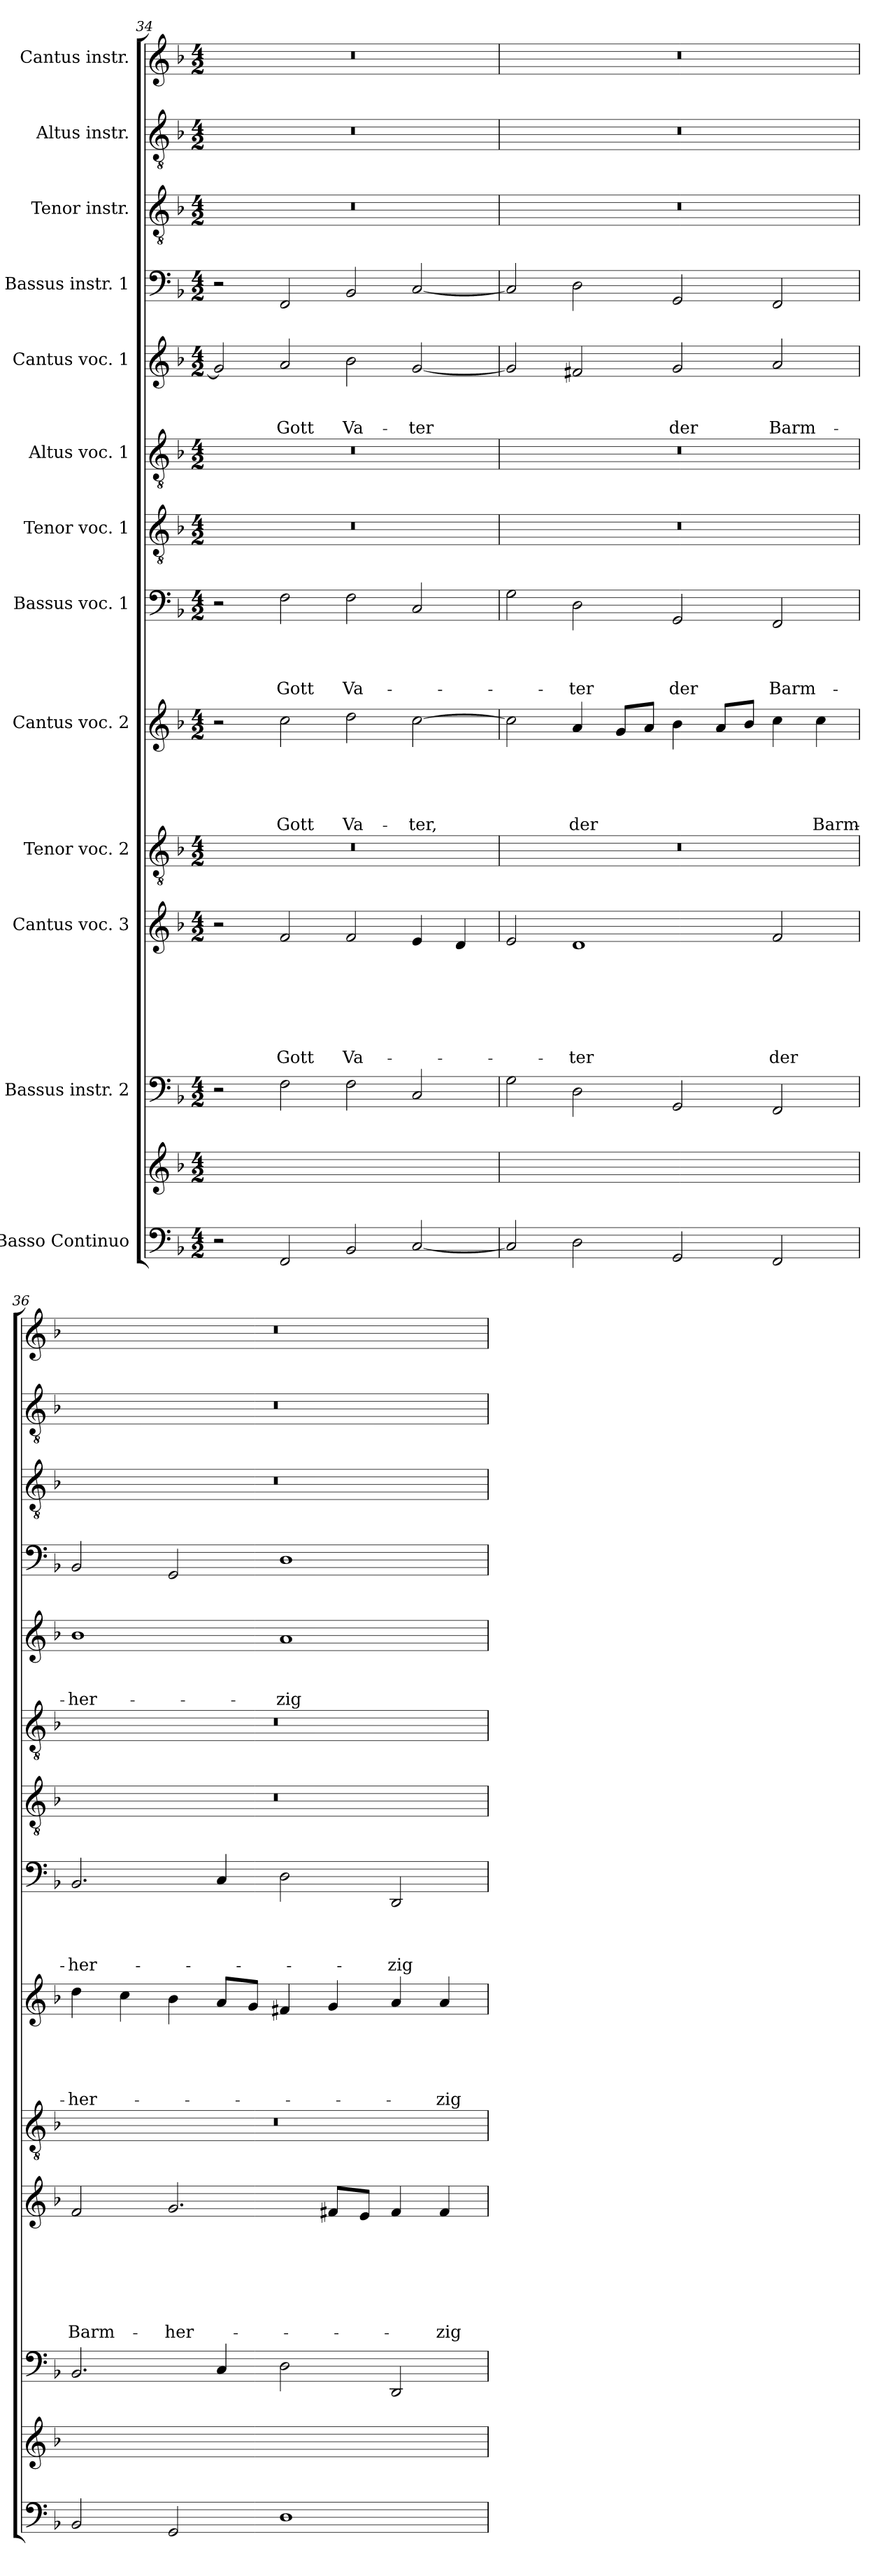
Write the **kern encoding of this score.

**kern	**kern	**kern	**kern	**text	**text	**text	**text	**text	**text	**text	**kern	**kern	**text	**text	**text	**text	**text	**kern	**text	**text	**text	**text	**kern	**kern	**kern	**text	**text	**text	**kern	**kern	**kern	**kern
*part14	*part13	*part12	*part11	*part11	*part11	*part11	*part11	*part11	*part11	*part11	*part10	*part9	*part9	*part9	*part9	*part9	*part9	*part8	*part8	*part8	*part8	*part8	*part7	*part6	*part5	*part5	*part5	*part5	*part4	*part3	*part2	*part1
*staff14	*staff13	*staff12	*staff11	*staff11	*staff11	*staff11	*staff11	*staff11	*staff11	*staff11	*staff10	*staff9	*staff9	*staff9	*staff9	*staff9	*staff9	*staff8	*staff8	*staff8	*staff8	*staff8	*staff7	*staff6	*staff5	*staff5	*staff5	*staff5	*staff4	*staff3	*staff2	*staff1
*I"Basso Continuo	*	*I"Bassus instr. 2	*I"Cantus voc. 3	*	*	*	*	*	*	*	*I"Tenor voc. 2	*I"Cantus voc. 2	*	*	*	*	*	*I"Bassus voc. 1	*	*	*	*	*I"Tenor voc. 1	*I"Altus voc. 1	*I"Cantus voc. 1	*	*	*	*I"Bassus instr. 1	*I"Tenor instr.	*I"Altus instr.	*I"Cantus instr.
*clefF4	*clefG2	*clefF4	*clefG2	*	*	*	*	*	*	*	*clefGv2	*clefG2	*	*	*	*	*	*clefF4	*	*	*	*	*clefGv2	*clefGv2	*clefG2	*	*	*	*clefF4	*clefGv2	*clefGv2	*clefG2
*k[b-]	*k[b-]	*k[b-]	*k[b-]	*	*	*	*	*	*	*	*k[b-]	*k[b-]	*	*	*	*	*	*k[b-]	*	*	*	*	*k[b-]	*k[b-]	*k[b-]	*	*	*	*k[b-]	*k[b-]	*k[b-]	*k[b-]
*F:	*F:	*F:	*F:	*	*	*	*	*	*	*	*F:	*F:	*	*	*	*	*	*F:	*	*	*	*	*F:	*F:	*F:	*	*	*	*F:	*F:	*F:	*F:
*M4/2	*M4/2	*M4/2	*M4/2	*	*	*	*	*	*	*	*M4/2	*M4/2	*	*	*	*	*	*M4/2	*	*	*	*	*M4/2	*M4/2	*M4/2	*	*	*	*M4/2	*M4/2	*M4/2	*M4/2
=34	=34	=34	=34	=34	=34	=34	=34	=34	=34	=34	=34	=34	=34	=34	=34	=34	=34	=34	=34	=34	=34	=34	=34	=34	=34	=34	=34	=34	=34	=34	=34	=34
2r	0ryy	2r	2r	.	.	.	.	.	.	.	0r	2r	.	.	.	.	.	2r	.	.	.	.	0r	0r	2g/]	.	.	.	2r	0r	0r	0r
!	!	!	!	!	!	!	!	!	!	!LO:LY:b	!	!	!	!	!	!	!LO:LY:b	!	!	!	!	!LO:LY:b	!	!	!	!	!	!LO:LY:b	!	!	!	!
2FF/	.	2F\	2f/	.	.	.	.	.	.	Gott	.	2cc\	.	.	.	.	Gott	2F\	.	.	.	Gott	.	.	2a/	.	.	Gott	2FF/	.	.	.
!	!	!	!	!	!	!	!	!	!	!LO:LY:b	!	!	!	!	!	!	!LO:LY:b	!	!	!	!	!LO:LY:b	!	!	!	!	!	!LO:LY:b	!	!	!	!
2BB-/	.	2F\	2f/	.	.	.	.	.	.	Va-	.	2dd\	.	.	.	.	Va-	2F\	.	.	.	Va-	.	.	2b-\	.	.	Va-	2BB-/	.	.	.
!	!	!	!	!	!	!	!	!	!	!	!	!	!	!	!	!	!LO:LY:b	!	!	!	!	!	!	!	!	!	!	!LO:LY:b	!	!	!	!
[2C/	.	2C/	4e/	.	.	.	.	.	.	.	.	[2cc\	.	.	.	.	-ter,	2C/	.	.	.	.	.	.	[2g/	.	.	-ter	[2C/	.	.	.
.	.	.	4d/	.	.	.	.	.	.	.	.	.	.	.	.	.	.	.	.	.	.	.	.	.	.	.	.	.	.	.	.	.
=35	=35	=35	=35	=35	=35	=35	=35	=35	=35	=35	=35	=35	=35	=35	=35	=35	=35	=35	=35	=35	=35	=35	=35	=35	=35	=35	=35	=35	=35	=35	=35	=35
2C/]	0ryy	2G\	2e/	.	.	.	.	.	.	.	0r	2cc\]	.	.	.	.	.	2G\	.	.	.	.	0r	0r	2g/]	.	.	.	2C/]	0r	0r	0r
!	!	!	!	!	!	!	!	!	!	!LO:LY:b	!	!	!	!	!	!	!LO:LY:b	!	!	!	!	!LO:LY:b	!	!	!	!	!	!	!	!	!	!
2D\	.	2D\	1d	.	.	.	.	.	.	-ter	.	4a/	.	.	.	.	der	2D\	.	.	.	-ter	.	.	2f#X/	.	.	.	2D\	.	.	.
.	.	.	.	.	.	.	.	.	.	.	.	8g/L	.	.	.	.	.	.	.	.	.	.	.	.	.	.	.	.	.	.	.	.
.	.	.	.	.	.	.	.	.	.	.	.	8a/J	.	.	.	.	.	.	.	.	.	.	.	.	.	.	.	.	.	.	.	.
!	!	!	!	!	!	!	!	!	!	!	!	!	!	!	!	!	!	!	!	!	!	!LO:LY:b	!	!	!	!	!	!LO:LY:b	!	!	!	!
2GG/	.	2GG/	.	.	.	.	.	.	.	.	.	4b-\	.	.	.	.	.	2GG/	.	.	.	der	.	.	2g/	.	.	der	2GG/	.	.	.
.	.	.	.	.	.	.	.	.	.	.	.	8a/L	.	.	.	.	.	.	.	.	.	.	.	.	.	.	.	.	.	.	.	.
.	.	.	.	.	.	.	.	.	.	.	.	8b-/J	.	.	.	.	.	.	.	.	.	.	.	.	.	.	.	.	.	.	.	.
!	!	!	!	!	!	!	!	!	!	!LO:LY:b	!	!	!	!	!	!	!	!	!	!	!	!LO:LY:b	!	!	!	!	!	!LO:LY:b	!	!	!	!
2FF/	.	2FF/	2f/	.	.	.	.	.	.	der	.	4cc\	.	.	.	.	.	2FF/	.	.	.	Barm-	.	.	2a/	.	.	Barm-	2FF/	.	.	.
!	!	!	!	!	!	!	!	!	!	!	!	!	!	!	!	!	!LO:LY:b	!	!	!	!	!	!	!	!	!	!	!	!	!	!	!
.	.	.	.	.	.	.	.	.	.	.	.	4cc\	.	.	.	.	Barm-	.	.	.	.	.	.	.	.	.	.	.	.	.	.	.
=36	=36	=36	=36	=36	=36	=36	=36	=36	=36	=36	=36	=36	=36	=36	=36	=36	=36	=36	=36	=36	=36	=36	=36	=36	=36	=36	=36	=36	=36	=36	=36	=36
!	!	!	!	!	!	!	!	!	!	!LO:LY:b	!	!	!	!	!	!	!LO:LY:b	!	!	!	!	!LO:LY:b	!	!	!	!	!	!LO:LY:b	!	!	!	!
2BB-/	0ryy	2.BB-/	2f/	.	.	.	.	.	.	Barm-	0r	4dd\	.	.	.	.	-her-	2.BB-/	.	.	.	-her-	0r	0r	1b-	.	.	-her-	2BB-/	0r	0r	0r
.	.	.	.	.	.	.	.	.	.	.	.	4cc\	.	.	.	.	.	.	.	.	.	.	.	.	.	.	.	.	.	.	.	.
!	!	!	!	!	!	!	!	!	!	!LO:LY:b	!	!	!	!	!	!	!	!	!	!	!	!	!	!	!	!	!	!	!	!	!	!
2GG/	.	.	2.g/	.	.	.	.	.	.	-her-	.	4b-\	.	.	.	.	.	.	.	.	.	.	.	.	.	.	.	.	2GG/	.	.	.
.	.	4C/	.	.	.	.	.	.	.	.	.	8a/L	.	.	.	.	.	4C/	.	.	.	.	.	.	.	.	.	.	.	.	.	.
.	.	.	.	.	.	.	.	.	.	.	.	8g/J	.	.	.	.	.	.	.	.	.	.	.	.	.	.	.	.	.	.	.	.
!	!	!	!	!	!	!	!	!	!	!	!	!	!	!	!	!	!	!	!	!	!	!	!	!	!	!	!	!LO:LY:b	!	!	!	!
1D	.	2D\	.	.	.	.	.	.	.	.	.	4f#X/	.	.	.	.	.	2D\	.	.	.	.	.	.	1a	.	.	-zig-	1D	.	.	.
.	.	.	8f#X/L	.	.	.	.	.	.	.	.	4g/	.	.	.	.	.	.	.	.	.	.	.	.	.	.	.	.	.	.	.	.
.	.	.	8e/J	.	.	.	.	.	.	.	.	.	.	.	.	.	.	.	.	.	.	.	.	.	.	.	.	.	.	.	.	.
!	!	!	!	!	!	!	!	!	!	!	!	!	!	!	!	!	!	!	!	!	!	!LO:LY:b	!	!	!	!	!	!	!	!	!	!
.	.	2DD/	4f#/	.	.	.	.	.	.	.	.	4a/	.	.	.	.	.	2DD/	.	.	.	-zig-	.	.	.	.	.	.	.	.	.	.
!	!	!	!	!	!	!	!	!	!	!LO:LY:b	!	!	!	!	!	!	!LO:LY:b	!	!	!	!	!	!	!	!	!	!	!	!	!	!	!
.	.	.	4f#/	.	.	.	.	.	.	-zig-	.	4a/	.	.	.	.	-zig-	.	.	.	.	.	.	.	.	.	.	.	.	.	.	.
=	=	=	=	=	=	=	=	=	=	=	=	=	=	=	=	=	=	=	=	=	=	=	=	=	=	=	=	=	=	=	=	=
*-	*-	*-	*-	*-	*-	*-	*-	*-	*-	*-	*-	*-	*-	*-	*-	*-	*-	*-	*-	*-	*-	*-	*-	*-	*-	*-	*-	*-	*-	*-	*-	*-
